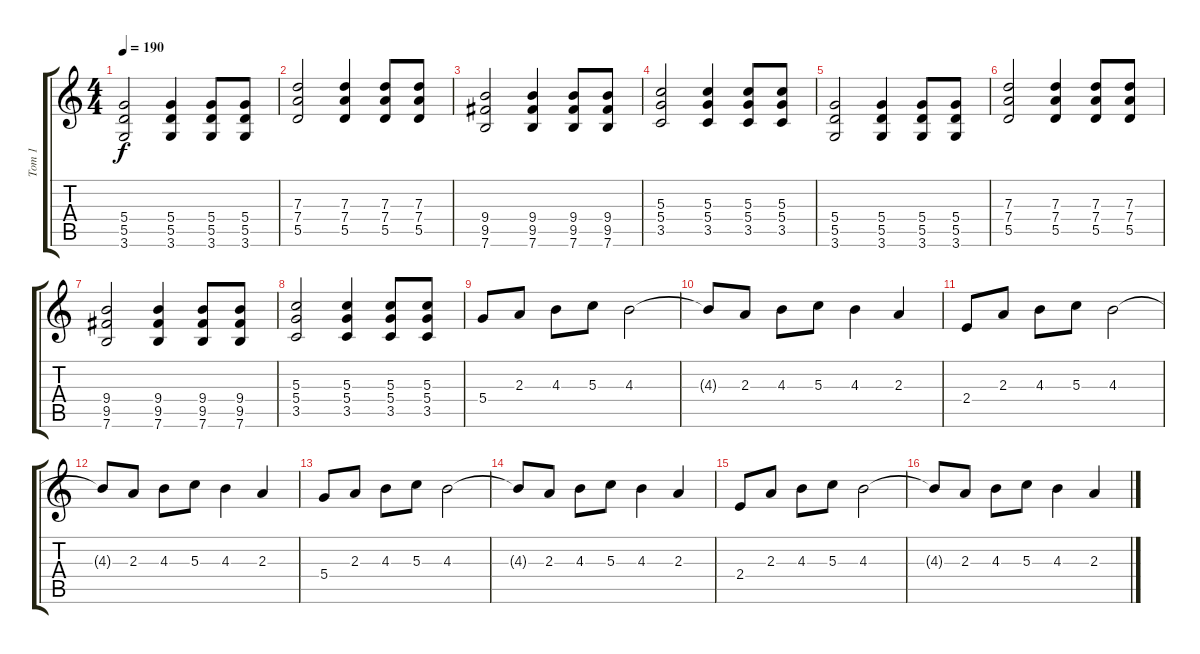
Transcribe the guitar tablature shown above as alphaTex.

\track ("Tom 1" "Tom 1") {instrument distortionguitar}
\staff {score tabs}
\tuning (E4 B3 G3 D3 A2 E2) {hide}
\ts (4 4)
\tempo 190
\clef g2
\ks c
(5.4 5.5 3.6).2{dy f} (5.4 5.5 3.6).4 (5.4 5.5 3.6).8 (5.4 5.5 3.6).8 |
(7.3 7.4 5.5).2 (7.3 7.4 5.5).4 (7.3 7.4 5.5).8 (7.3 7.4 5.5).8 |
(9.4 9.5 7.6).2 (9.4 9.5 7.6).4 (9.4 9.5 7.6).8 (9.4 9.5 7.6).8 |
(5.3 5.4 3.5).2 (5.3 5.4 3.5).4 (5.3 5.4 3.5).8 (5.3 5.4 3.5).8 |
(5.4 5.5 3.6).2 (5.4 5.5 3.6).4 (5.4 5.5 3.6).8 (5.4 5.5 3.6).8 |
(7.3 7.4 5.5).2 (7.3 7.4 5.5).4 (7.3 7.4 5.5).8 (7.3 7.4 5.5).8 |
(9.4 9.5 7.6).2 (9.4 9.5 7.6).4 (9.4 9.5 7.6).8 (9.4 9.5 7.6).8 |
(5.3 5.4 3.5).2 (5.3 5.4 3.5).4 (5.3 5.4 3.5).8 (5.3 5.4 3.5).8 |
5.4.8 2.3.8 4.3.8 5.3.8 4.3.2 |
4.3{t}.8 2.3.8 4.3.8 5.3.8 4.3.4 2.3.4 |
2.4.8 2.3.8 4.3.8 5.3.8 4.3.2 |
4.3{t}.8 2.3.8 4.3.8 5.3.8 4.3.4 2.3.4 |
5.4.8 2.3.8 4.3.8 5.3.8 4.3.2 |
4.3{t}.8 2.3.8 4.3.8 5.3.8 4.3.4 2.3.4 |
2.4.8 2.3.8 4.3.8 5.3.8 4.3.2 |
4.3{t}.8 2.3.8 4.3.8 5.3.8 4.3.4 2.3.4
